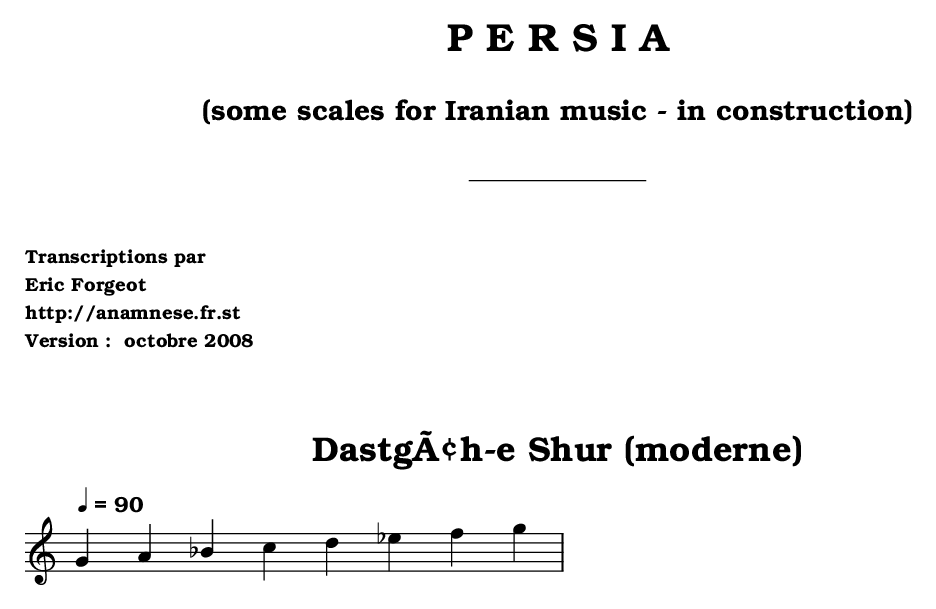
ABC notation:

X:1
T:Dastgâh-e Shur (moderne)
M:none
L:1/4
Q:1/4=90
K:C
G !koron!A !=! _B c d _e !=! f g  |
